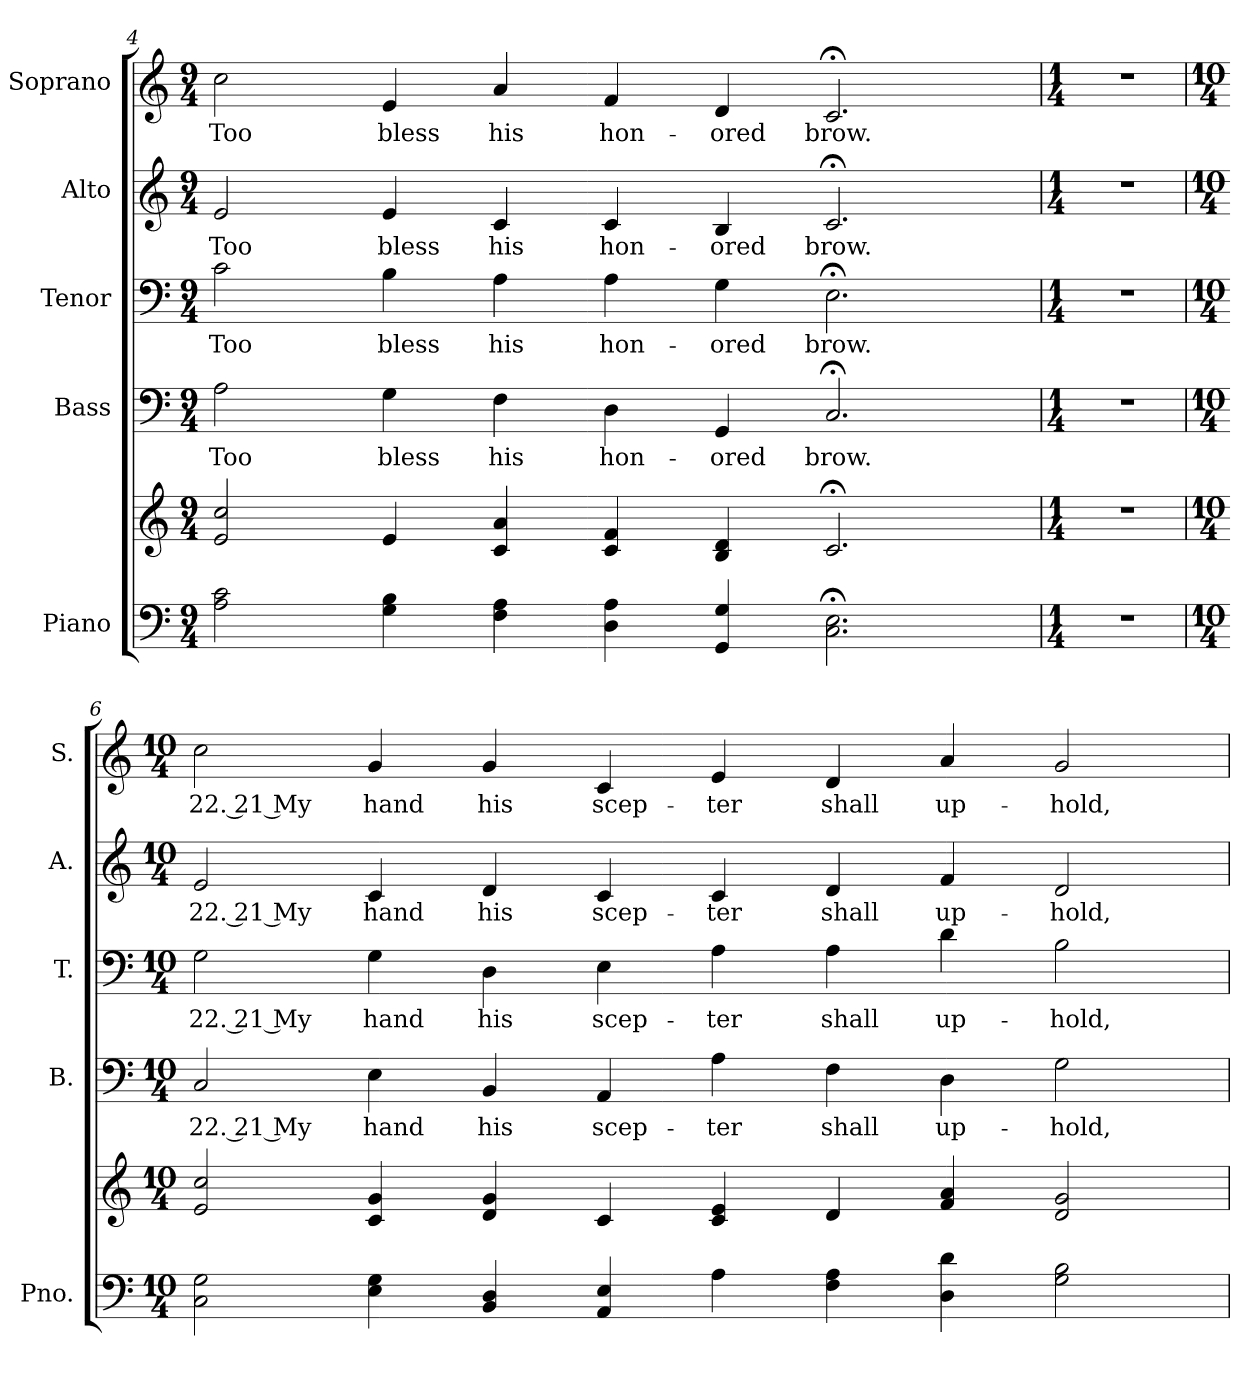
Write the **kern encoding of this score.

**kern	**kern	**kern	**text	**kern	**text	**kern	**text	**kern	**text
*part5	*part5	*part4	*part4	*part3	*part3	*part2	*part2	*part1	*part1
*staff6	*staff5	*staff4	*staff4	*staff3	*staff3	*staff2	*staff2	*staff1	*staff1
*I"Piano	*	*I"Bass	*	*I"Tenor	*	*I"Alto	*	*I"Soprano	*
*I'Pno.	*	*I'B.	*	*I'T.	*	*I'A.	*	*I'S.	*
*clefF4	*clefG2	*clefF4	*	*clefF4	*	*clefG2	*	*clefG2	*
*k[]	*k[]	*k[]	*	*k[]	*	*k[]	*	*k[]	*
*C:	*C:	*C:	*	*C:	*	*C:	*	*C:	*
*M9/4	*M9/4	*M9/4	*	*M9/4	*	*M9/4	*	*M9/4	*
=4	=4	=4	=4	=4	=4	=4	=4	=4	=4
!	!	!	!LO:LY:b:color=#000000	!	!	!	!	!	!
!	!	!	!	!	!LO:LY:b:color=#000000	!	!	!	!
!	!	!	!	!	!	!	!LO:LY:b:color=#000000	!	!
!	!	!	!	!	!	!	!	!	!LO:LY:b:color=#000000
2Ai\ 2ci	2ei/ 2cci	2Ai\	Too	2ci\	Too	2ei/	Too	2cci\	Too
!	!	!	!LO:LY:b:color=#000000	!	!	!	!	!	!
!	!	!	!	!	!LO:LY:b:color=#000000	!	!	!	!
!	!	!	!	!	!	!	!LO:LY:b:color=#000000	!	!
!	!	!	!	!	!	!	!	!	!LO:LY:b:color=#000000
4Gi\ 4Bi	4ei/	4Gi\	bless	4Bi\	bless	4ei/	bless	4ei/	bless
!	!	!	!LO:LY:b:color=#000000	!	!	!	!	!	!
!	!	!	!	!	!LO:LY:b:color=#000000	!	!	!	!
!	!	!	!	!	!	!	!LO:LY:b:color=#000000	!	!
!	!	!	!	!	!	!	!	!	!LO:LY:b:color=#000000
4Fi\ 4Ai	4ci/ 4ai	4Fi\	his	4Ai\	his	4ci/	his	4ai/	his
!	!	!	!LO:LY:b:color=#000000	!	!	!	!	!	!
!	!	!	!	!	!LO:LY:b:color=#000000	!	!	!	!
!	!	!	!	!	!	!	!LO:LY:b:color=#000000	!	!
!	!	!	!	!	!	!	!	!	!LO:LY:b:color=#000000
4Di\ 4Ai	4ci/ 4fi	4Di\	hon-	4Ai\	hon-	4ci/	hon-	4fi/	hon-
!	!	!	!LO:LY:b:color=#000000	!	!	!	!	!	!
!	!	!	!	!	!LO:LY:b:color=#000000	!	!	!	!
!	!	!	!	!	!	!	!LO:LY:b:color=#000000	!	!
!	!	!	!	!	!	!	!	!	!LO:LY:b:color=#000000
4GGi/ 4Gi	4Bi/ 4di	4GGi/	-ored	4Gi\	-ored	4Bi/	-ored	4di/	-ored
!	!	!	!LO:LY:b:color=#000000	!	!	!	!	!	!
!	!	!	!	!	!LO:LY:b:color=#000000	!	!	!	!
!	!	!	!	!	!	!	!LO:LY:b:color=#000000	!	!
!	!	!	!	!	!	!	!	!	!LO:LY:b:color=#000000
2.Ci\; 2.Ei;	2.c;i/	2.C;i/	brow.	2.E;i\	brow.	2.c;i/	brow.	2.c;i/	brow.
!!LO:PB:g=z
=5	=5	=5	=5	=5	=5	=5	=5	=5	=5
*M1/4	*M1/4	*M1/4	*	*M1/4	*	*M1/4	*	*M1/4	*
!LO:N:vis=1	!LO:N:vis=1	!LO:N:vis=1	!	!LO:N:vis=1	!	!LO:N:vis=1	!	!LO:N:vis=1	!
4r	4r	4r	.	4r	.	4r	.	4r	.
=6	=6	=6	=6	=6	=6	=6	=6	=6	=6
*M10/4	*M10/4	*M10/4	*	*M10/4	*	*M10/4	*	*M10/4	*
!	!	!	!LO:LY:b:color=#000000	!	!	!	!	!	!
!	!	!	!	!	!LO:LY:b:color=#000000	!	!	!	!
!	!	!	!	!	!	!	!LO:LY:b:color=#000000	!	!
!	!	!	!	!	!	!	!	!	!LO:LY:b:color=#000000
2Ci\ 2Gi	2ei/ 2cci	2Ci/	22. 21 My	2Gi\	22. 21 My	2ei/	22. 21 My	2cci\	22. 21 My
!	!	!	!LO:LY:b:color=#000000	!	!	!	!	!	!
!	!	!	!	!	!LO:LY:b:color=#000000	!	!	!	!
!	!	!	!	!	!	!	!LO:LY:b:color=#000000	!	!
!	!	!	!	!	!	!	!	!	!LO:LY:b:color=#000000
4Ei\ 4Gi	4ci/ 4gi	4Ei\	hand	4Gi\	hand	4ci/	hand	4gi/	hand
!	!	!	!LO:LY:b:color=#000000	!	!	!	!	!	!
!	!	!	!	!	!LO:LY:b:color=#000000	!	!	!	!
!	!	!	!	!	!	!	!LO:LY:b:color=#000000	!	!
!	!	!	!	!	!	!	!	!	!LO:LY:b:color=#000000
4BBi/ 4Di	4di/ 4gi	4BBi/	his	4Di\	his	4di/	his	4gi/	his
!	!	!	!LO:LY:b:color=#000000	!	!	!	!	!	!
!	!	!	!	!	!LO:LY:b:color=#000000	!	!	!	!
!	!	!	!	!	!	!	!LO:LY:b:color=#000000	!	!
!	!	!	!	!	!	!	!	!	!LO:LY:b:color=#000000
4AAi/ 4Ei	4ci/	4AAi/	scep-	4Ei\	scep-	4ci/	scep-	4ci/	scep-
!	!	!	!LO:LY:b:color=#000000	!	!	!	!	!	!
!	!	!	!	!	!LO:LY:b:color=#000000	!	!	!	!
!	!	!	!	!	!	!	!LO:LY:b:color=#000000	!	!
!	!	!	!	!	!	!	!	!	!LO:LY:b:color=#000000
4Ai\	4ci/ 4ei	4Ai\	-ter	4Ai\	-ter	4ci/	-ter	4ei/	-ter
!	!	!	!LO:LY:b:color=#000000	!	!	!	!	!	!
!	!	!	!	!	!LO:LY:b:color=#000000	!	!	!	!
!	!	!	!	!	!	!	!LO:LY:b:color=#000000	!	!
!	!	!	!	!	!	!	!	!	!LO:LY:b:color=#000000
4Fi\ 4Ai	4di/	4Fi\	shall	4Ai\	shall	4di/	shall	4di/	shall
!	!	!	!LO:LY:b:color=#000000	!	!	!	!	!	!
!	!	!	!	!	!LO:LY:b:color=#000000	!	!	!	!
!	!	!	!	!	!	!	!LO:LY:b:color=#000000	!	!
!	!	!	!	!	!	!	!	!	!LO:LY:b:color=#000000
4Di\ 4di	4fi/ 4ai	4Di\	up-	4di\	up-	4fi/	up-	4ai/	up-
!	!	!	!LO:LY:b:color=#000000	!	!	!	!	!	!
!	!	!	!	!	!LO:LY:b:color=#000000	!	!	!	!
!	!	!	!	!	!	!	!LO:LY:b:color=#000000	!	!
!	!	!	!	!	!	!	!	!	!LO:LY:b:color=#000000
2Gi\ 2Bi	2di/ 2gi	2Gi\	-hold,	2Bi\	-hold,	2di/	-hold,	2gi/	-hold,
=	=	=	=	=	=	=	=	=	=
*-	*-	*-	*-	*-	*-	*-	*-	*-	*-
